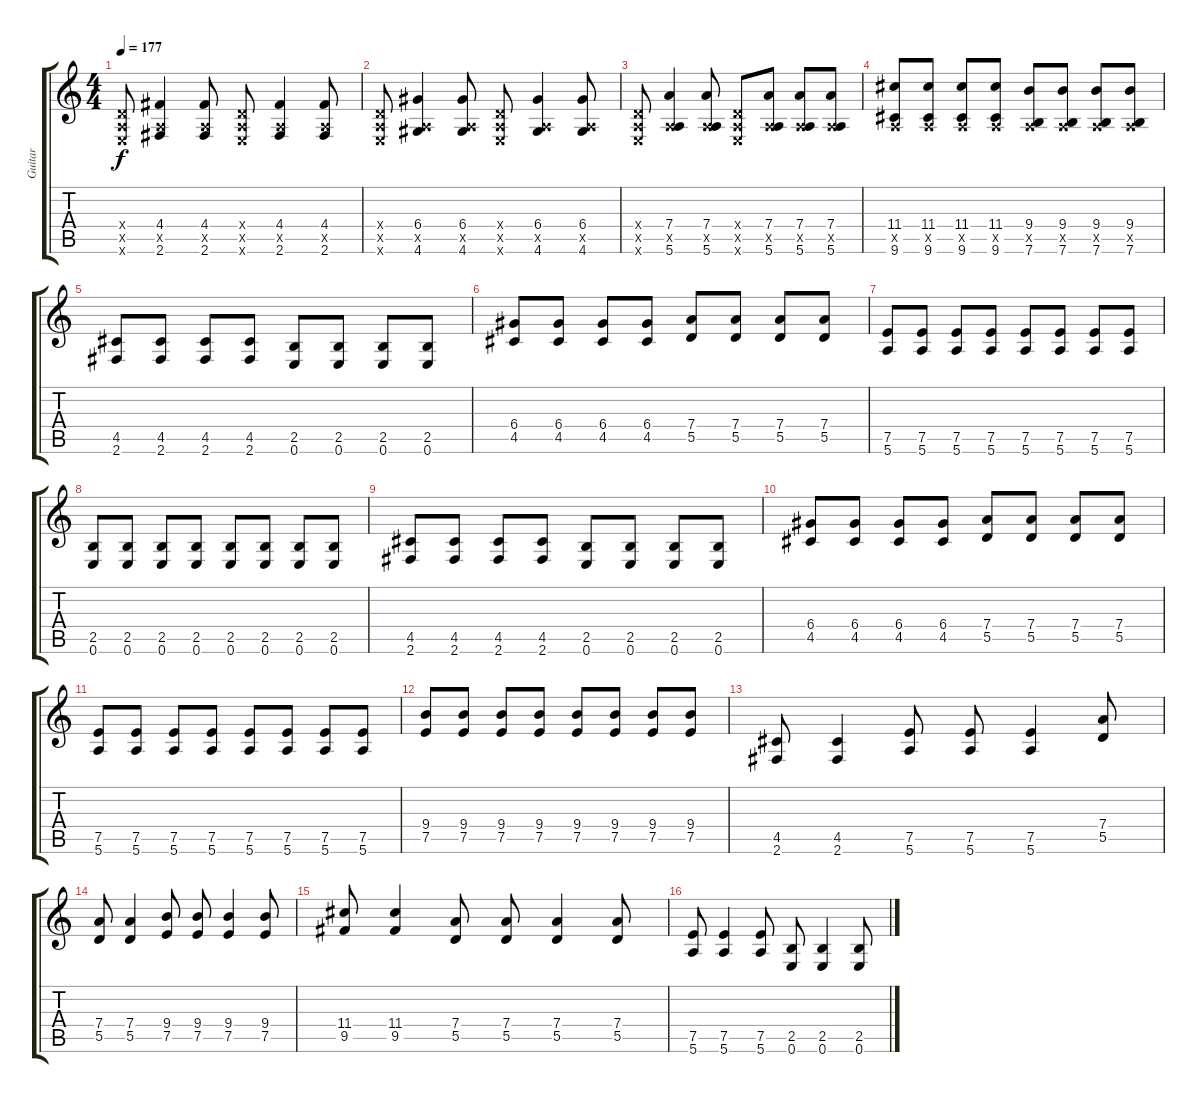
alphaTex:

\track ("Guitar" "Guitar") {instrument distortionguitar}
\staff {score tabs}
\tuning (E4 B3 G3 D3 A2 E2) {hide}
\ts (4 4)
\tempo 177
\clef g2
\ks c
(0.4{x} 0.5{x} 0.6{x}).8{dy f} (4.4 0.5{x} 2.6).4 (4.4 0.5{x} 2.6).8 (0.4{x} 0.5{x} 0.6{x}).8 (4.4 0.5{x} 2.6).4 (4.4 0.5{x} 2.6).8 |
(0.4{x} 0.5{x} 0.6{x}).8 (6.4 0.5{x} 4.6).4 (6.4 0.5{x} 4.6).8 (0.4{x} 0.5{x} 0.6{x}).8 (6.4 0.5{x} 4.6).4 (6.4 0.5{x} 4.6).8 |
(0.4{x} 0.5{x} 0.6{x}).8 (7.4 0.5{x} 5.6).4 (7.4 0.5{x} 5.6).8 (0.4{x} 0.5{x} 0.6{x}).8 (7.4 0.5{x} 5.6).8 (7.4 0.5{x} 5.6).8 (7.4 0.5{x} 5.6).8 |
(11.4 0.5{x} 9.6).8 (11.4 0.5{x} 9.6).8 (11.4 0.5{x} 9.6).8 (11.4 0.5{x} 9.6).8 (9.4 0.5{x} 7.6).8 (9.4 0.5{x} 7.6).8 (9.4 0.5{x} 7.6).8 (9.4 0.5{x} 7.6).8 |
(4.5 2.6).8 (4.5 2.6).8 (4.5 2.6).8 (4.5 2.6).8 (2.5 0.6).8 (2.5 0.6).8 (2.5 0.6).8 (2.5 0.6).8 |
(6.4 4.5).8 (6.4 4.5).8 (6.4 4.5).8 (6.4 4.5).8 (7.4 5.5).8 (7.4 5.5).8 (7.4 5.5).8 (7.4 5.5).8 |
(7.5 5.6).8 (7.5 5.6).8 (7.5 5.6).8 (7.5 5.6).8 (7.5 5.6).8 (7.5 5.6).8 (7.5 5.6).8 (7.5 5.6).8 |
(2.5 0.6).8 (2.5 0.6).8 (2.5 0.6).8 (2.5 0.6).8 (2.5 0.6).8 (2.5 0.6).8 (2.5 0.6).8 (2.5 0.6).8 |
(4.5 2.6).8 (4.5 2.6).8 (4.5 2.6).8 (4.5 2.6).8 (2.5 0.6).8 (2.5 0.6).8 (2.5 0.6).8 (2.5 0.6).8 |
(6.4 4.5).8 (6.4 4.5).8 (6.4 4.5).8 (6.4 4.5).8 (7.4 5.5).8 (7.4 5.5).8 (7.4 5.5).8 (7.4 5.5).8 |
(7.5 5.6).8 (7.5 5.6).8 (7.5 5.6).8 (7.5 5.6).8 (7.5 5.6).8 (7.5 5.6).8 (7.5 5.6).8 (7.5 5.6).8 |
(9.4 7.5).8 (9.4 7.5).8 (9.4 7.5).8 (9.4 7.5).8 (9.4 7.5).8 (9.4 7.5).8 (9.4 7.5).8 (9.4 7.5).8 |
(4.5 2.6).8 (4.5 2.6).4 (7.5 5.6).8 (7.5 5.6).8 (7.5 5.6).4 (7.4 5.5).8 |
(7.4 5.5).8 (7.4 5.5).4 (9.4 7.5).8 (9.4 7.5).8 (9.4 7.5).4 (9.4 7.5).8 |
(11.4 9.5).8 (11.4 9.5).4 (7.4 5.5).8 (7.4 5.5).8 (7.4 5.5).4 (7.4 5.5).8 |
(7.5 5.6).8 (7.5 5.6).4 (7.5 5.6).8 (2.5 0.6).8 (2.5 0.6).4 (2.5 0.6).8
